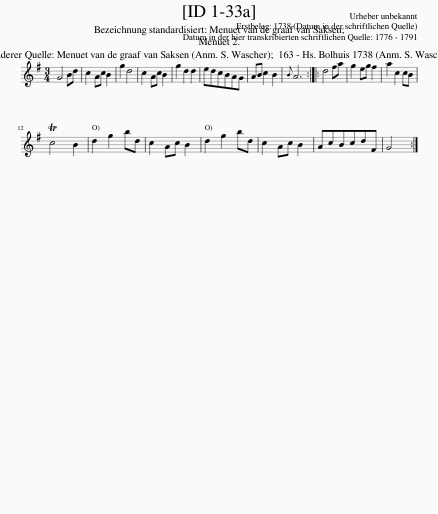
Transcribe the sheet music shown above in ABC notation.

X:1
L:1/8
M:3/4
I:linebreak $
K:G
V:1 treble
V:1
 G4 Bd | c2 Ac B2 | g2 d4 | c2 Ac B2 | g2 d2 d2 | %5
 edcBAG | AB c2 B2 |{B} A6 :: d4 fa | g2 eg f2 | %10
 a2 c2 cB |$ Tc4 B2 | d2 g2 bd | c2 Ac B2 | d2 g2 bd | %15
 c2 Ac B2 | AcBcdF | G4 :| %18
